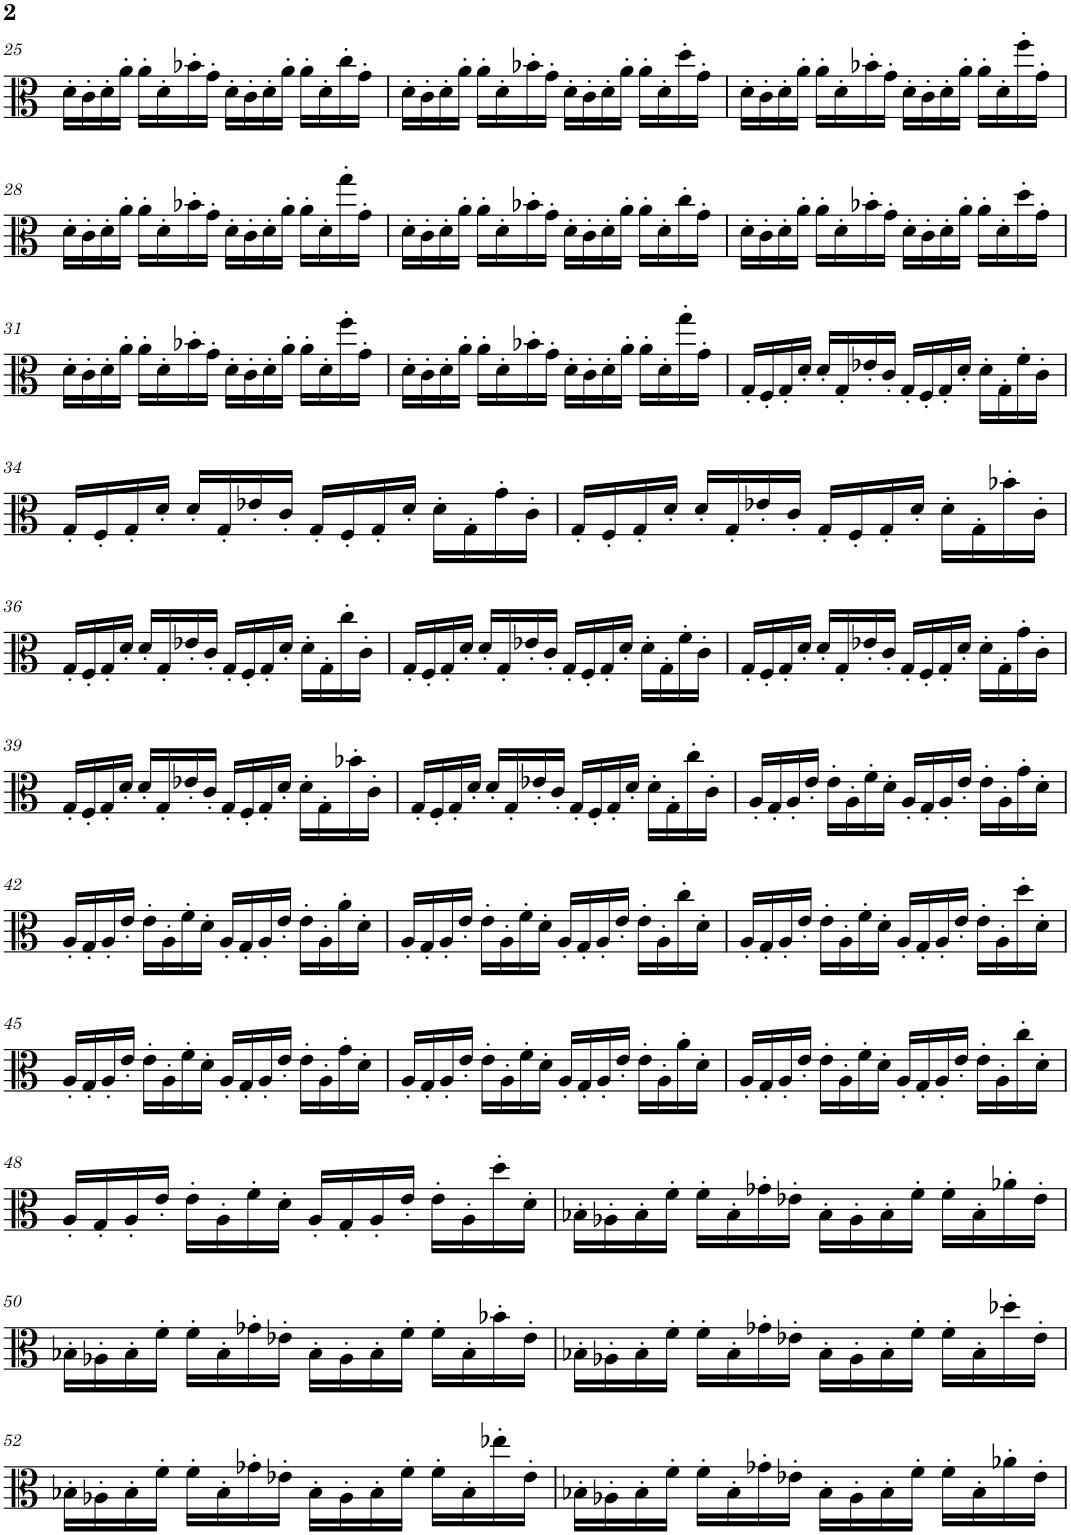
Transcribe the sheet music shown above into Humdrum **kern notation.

**kern
*part1
*staff1
*I"Viola
*I'Vla.
!!LO:PB:g=z
*clefC3
*k[]
*M4/4
=25
16d'\LL
16c'\
16d'\
16a'\JJ
16a'\LL
16d'\
16b-X'\
16g'\JJ
16d'\LL
16c'\
16d'\
16a'\JJ
16a'\LL
16d'\
16cc'\
16g'\JJ
=26
16d'\LL
16c'\
16d'\
16a'\JJ
16a'\LL
16d'\
16b-X'\
16g'\JJ
16d'\LL
16c'\
16d'\
16a'\JJ
16a'\LL
16d'\
16dd'\
16g'\JJ
=27
16d'\LL
16c'\
16d'\
16a'\JJ
16a'\LL
16d'\
16b-X'\
16g'\JJ
16d'\LL
16c'\
16d'\
16a'\JJ
16a'\LL
16d'\
16ff'\
16g'\JJ
!!LO:LB:g=z
=28
16d'\LL
16c'\
16d'\
16a'\JJ
16a'\LL
16d'\
16b-X'\
16g'\JJ
16d'\LL
16c'\
16d'\
16a'\JJ
16a'\LL
16d'\
16gg'\
16g'\JJ
=29
16d'\LL
16c'\
16d'\
16a'\JJ
16a'\LL
16d'\
16b-X'\
16g'\JJ
16d'\LL
16c'\
16d'\
16a'\JJ
16a'\LL
16d'\
16cc'\
16g'\JJ
=30
16d'\LL
16c'\
16d'\
16a'\JJ
16a'\LL
16d'\
16b-X'\
16g'\JJ
16d'\LL
16c'\
16d'\
16a'\JJ
16a'\LL
16d'\
16dd'\
16g'\JJ
!!LO:LB:g=z
=31
16d'\LL
16c'\
16d'\
16a'\JJ
16a'\LL
16d'\
16b-X'\
16g'\JJ
16d'\LL
16c'\
16d'\
16a'\JJ
16a'\LL
16d'\
16ff'\
16g'\JJ
=32
16d'\LL
16c'\
16d'\
16a'\JJ
16a'\LL
16d'\
16b-X'\
16g'\JJ
16d'\LL
16c'\
16d'\
16a'\JJ
16a'\LL
16d'\
16gg'\
16g'\JJ
=33
16G'/LL
16F'/
16G'/
16d'/JJ
16d'/LL
16G'/
16e-X'/
16c'/JJ
16G'/LL
16F'/
16G'/
16d'/JJ
16d'\LL
16G'\
16f'\
16c'\JJ
!!LO:LB:g=z
=34
16G'/LL
16F'/
16G'/
16d'/JJ
16d'/LL
16G'/
16e-X'/
16c'/JJ
16G'/LL
16F'/
16G'/
16d'/JJ
16d'\LL
16G'\
16g'\
16c'\JJ
=35
16G'/LL
16F'/
16G'/
16d'/JJ
16d'/LL
16G'/
16e-X'/
16c'/JJ
16G'/LL
16F'/
16G'/
16d'/JJ
16d'\LL
16G'\
16b-X'\
16c'\JJ
!!LO:LB:g=z
=36
16G'/LL
16F'/
16G'/
16d'/JJ
16d'/LL
16G'/
16e-X'/
16c'/JJ
16G'/LL
16F'/
16G'/
16d'/JJ
16d'\LL
16G'\
16cc'\
16c'\JJ
=37
16G'/LL
16F'/
16G'/
16d'/JJ
16d'/LL
16G'/
16e-X'/
16c'/JJ
16G'/LL
16F'/
16G'/
16d'/JJ
16d'\LL
16G'\
16f'\
16c'\JJ
=38
16G'/LL
16F'/
16G'/
16d'/JJ
16d'/LL
16G'/
16e-X'/
16c'/JJ
16G'/LL
16F'/
16G'/
16d'/JJ
16d'\LL
16G'\
16g'\
16c'\JJ
!!LO:LB:g=z
=39
16G'/LL
16F'/
16G'/
16d'/JJ
16d'/LL
16G'/
16e-X'/
16c'/JJ
16G'/LL
16F'/
16G'/
16d'/JJ
16d'\LL
16G'\
16b-X'\
16c'\JJ
=40
16G'/LL
16F'/
16G'/
16d'/JJ
16d'/LL
16G'/
16e-X'/
16c'/JJ
16G'/LL
16F'/
16G'/
16d'/JJ
16d'\LL
16G'\
16cc'\
16c'\JJ
=41
16A'/LL
16G'/
16A'/
16e'/JJ
16e'\LL
16A'\
16f'\
16d'\JJ
16A'/LL
16G'/
16A'/
16e'/JJ
16e'\LL
16A'\
16g'\
16d'\JJ
!!LO:LB:g=z
=42
16A'/LL
16G'/
16A'/
16e'/JJ
16e'\LL
16A'\
16f'\
16d'\JJ
16A'/LL
16G'/
16A'/
16e'/JJ
16e'\LL
16A'\
16a'\
16d'\JJ
=43
16A'/LL
16G'/
16A'/
16e'/JJ
16e'\LL
16A'\
16f'\
16d'\JJ
16A'/LL
16G'/
16A'/
16e'/JJ
16e'\LL
16A'\
16cc'\
16d'\JJ
=44
16A'/LL
16G'/
16A'/
16e'/JJ
16e'\LL
16A'\
16f'\
16d'\JJ
16A'/LL
16G'/
16A'/
16e'/JJ
16e'\LL
16A'\
16dd'\
16d'\JJ
!!LO:LB:g=z
=45
16A'/LL
16G'/
16A'/
16e'/JJ
16e'\LL
16A'\
16f'\
16d'\JJ
16A'/LL
16G'/
16A'/
16e'/JJ
16e'\LL
16A'\
16g'\
16d'\JJ
=46
16A'/LL
16G'/
16A'/
16e'/JJ
16e'\LL
16A'\
16f'\
16d'\JJ
16A'/LL
16G'/
16A'/
16e'/JJ
16e'\LL
16A'\
16a'\
16d'\JJ
=47
16A'/LL
16G'/
16A'/
16e'/JJ
16e'\LL
16A'\
16f'\
16d'\JJ
16A'/LL
16G'/
16A'/
16e'/JJ
16e'\LL
16A'\
16cc'\
16d'\JJ
!!LO:LB:g=z
=48
16A'/LL
16G'/
16A'/
16e'/JJ
16e'\LL
16A'\
16f'\
16d'\JJ
16A'/LL
16G'/
16A'/
16e'/JJ
16e'\LL
16A'\
16dd'\
16d'\JJ
=49
16B-X'\LL
16A-X'\
16B-'\
16f'\JJ
16f'\LL
16B-'\
16g-X'\
16e-X'\JJ
16B-'\LL
16A-'\
16B-'\
16f'\JJ
16f'\LL
16B-'\
16a-X'\
16e-'\JJ
!!LO:LB:g=z
=50
16B-X'\LL
16A-X'\
16B-'\
16f'\JJ
16f'\LL
16B-'\
16g-X'\
16e-X'\JJ
16B-'\LL
16A-'\
16B-'\
16f'\JJ
16f'\LL
16B-'\
16b-X'\
16e-'\JJ
=51
16B-X'\LL
16A-X'\
16B-'\
16f'\JJ
16f'\LL
16B-'\
16g-X'\
16e-X'\JJ
16B-'\LL
16A-'\
16B-'\
16f'\JJ
16f'\LL
16B-'\
16dd-X'\
16e-'\JJ
!!LO:LB:g=z
=52
16B-X'\LL
16A-X'\
16B-'\
16f'\JJ
16f'\LL
16B-'\
16g-X'\
16e-X'\JJ
16B-'\LL
16A-'\
16B-'\
16f'\JJ
16f'\LL
16B-'\
16ee-X'\
16e-'\JJ
=53
16B-X'\LL
16A-X'\
16B-'\
16f'\JJ
16f'\LL
16B-'\
16g-X'\
16e-X'\JJ
16B-'\LL
16A-'\
16B-'\
16f'\JJ
16f'\LL
16B-'\
16a-X'\
16e-'\JJ
=
*-
